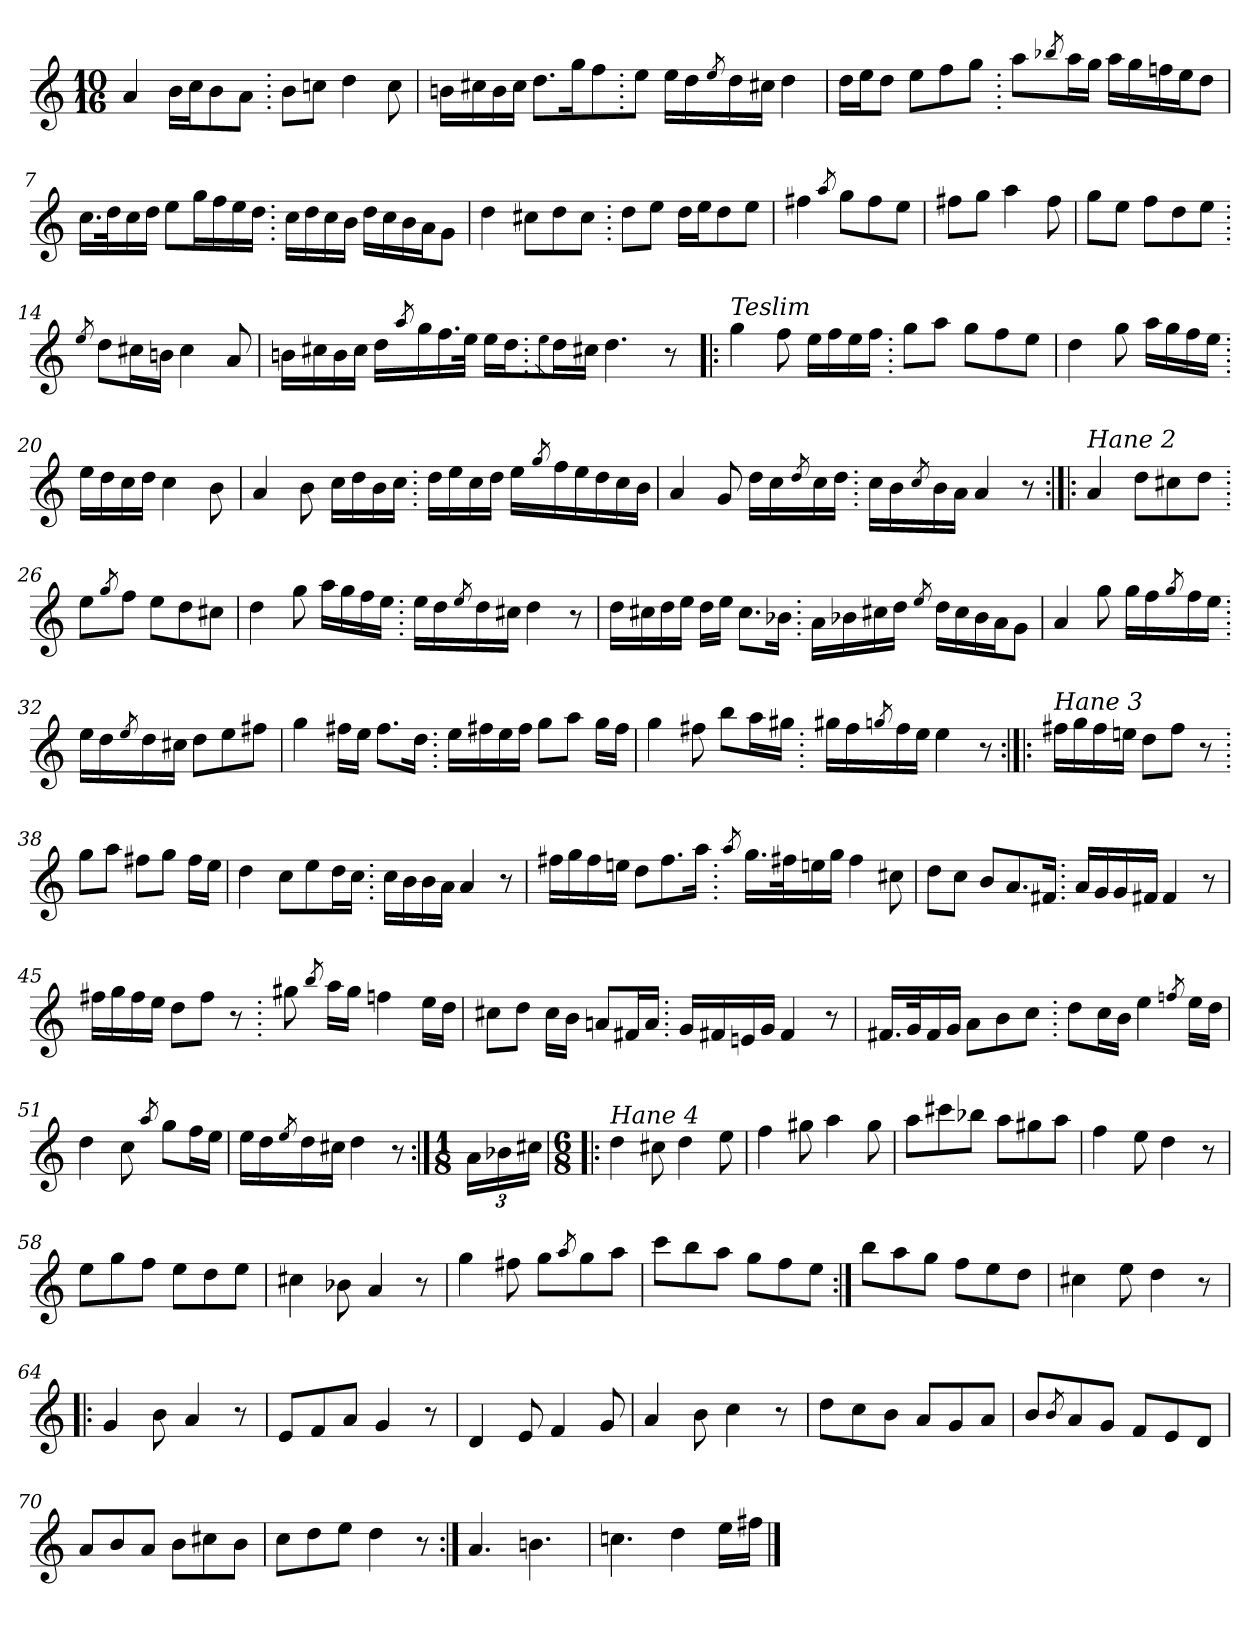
**kern
*part1
*staff1
*clefG2
*k[]
*M10/16
=1
4a/
16b\LL
16cc\J
8b\
8a\J
=2.
8b\L
8ccn\J
4dd\
8cc\
=3
16bn\LL
16cc#X\
16b\
16cc#\JJ
8.dd\L
16gg\K
8ff\
=4.
8ee\J
16ee\LL
16dd\
8qee/
16dd\
16cc#X\JJ
4dd\
=5
16dd\LL
16ee\J
8dd\J
8ee\L
8ff\
8gg\J
!!LO:LB:g=z
=6.
8aa\L
8qbb-X/
16aa\L
16gg\JJ
16aa\LL
16gg\
16ffn\
16ee\J
8dd\J
=7
16.cc\LL
32dd\K
16cc\
16dd\JJ
8ee\L
16gg\L
16ff\
16ee\
16dd\JJ
=8.
16cc\LL
16dd\
16cc\
16b\JJ
16dd\LL
16cc\
16b\
16a\J
8g\J
!!LO:LB:g=z
=9
4dd\
8cc#X\L
8dd\
8cc#\J
=10.
8dd\L
8ee\J
16dd\LL
16ee\J
8dd\
8ee\J
=11
4ff#X\
8qaa/
8gg\L
8ff#\
8ee\J
=12
8ff#X\L
8gg\J
4aa\
8ff#\
!!LO:LB:g=z
=13
8gg\L
8ee\J
8ff\L
8dd\
8ee\J
=14.
8qee/
8dd\L
16cc#X\L
16bn\JJ
4cc#\
8a/
=15
16bn\LL
16cc#X\
16b\
16cc#\JJ
16dd\LL
8qaa/
16gg\
16.ff\
32ee\JJk
16ee\LL
16dd\
=16.
8qee/
16dd\
16cc#X\JJ
4.dd\
8r
=17!|:
!LO:TX:a:i:t=Teslim
4gg\
8ff\
16ee\LL
16ff\
16ee\
16ff\JJ
!!LO:LB:g=z
=18.
8gg\L
8aa\J
8gg\L
8ff\
8ee\J
=19
4dd\
8gg\
16aa\LL
16gg\
16ff\
16ee\JJ
=20.
16ee\LL
16dd\
16cc\
16dd\JJ
4cc\
8b\
=21
4a/
8b\
16cc\LL
16dd\
16b\
16cc\JJ
=22.
16dd\LL
16ee\
16cc\
16dd\JJ
16ee\LL
8qgg/
16ff\
16ee\
16dd\
16cc\
16b\JJ
!!LO:LB:g=z
=23
4a/
8g/
16dd\LL
16cc\
8qdd/
16cc\
16dd\JJ
=24.
16cc\LL
16b\
8qcc/
16b\
16a\JJ
4a/
8r
=25:|!|:
!LO:TX:a:i:t=Hane 2
4a/
8dd\L
8cc#X\
8dd\J
=26.
8ee\L
8qgg/
8ff\J
8ee\L
8dd\
8cc#X\J
=27
4dd\
8gg\
16aa\LL
16gg\
16ff\
16ee\JJ
!!LO:LB:g=z
=28.
16ee\LL
16dd\
8qee/
16dd\
16cc#X\JJ
4dd\
8r
=29
16dd\LL
16cc#X\
16dd\
16ee\JJ
16dd\LL
16ee\JJ
8.cc#\L
16b-X\Jk
=30.
16a\LL
16b-X\
16cc#X\
16dd\JJ
8qee/
16dd\LL
16cc#\
16b-\
16a\J
8g\J
=31
4a/
8gg\
16gg\LL
16ff\
8qgg/
16ff\
16ee\JJ
=32.
16ee\LL
16dd\
8qee/
16dd\
16cc#X\JJ
8dd\L
8ee\
8ff#X\J
!!LO:LB:g=z
=33
4gg\
16ff#X\LL
16ee\JJ
8.ff#\L
16dd\Jk
=34.
16ee\LL
16ff#X\
16ee\
16ff#\JJ
8gg\L
8aa\J
16gg\LL
16ff#\JJ
=35
4gg\
8ff#X\
8bb\L
16aa\L
16gg#X\JJ
=36.
16gg#X\LL
16ff\
8qggn/
16ff\
16ee\JJ
4ee\
8r
=37:|!|:
!LO:TX:a:i:t=Hane 3
16ff#X\LL
16gg\
16ff#\
16een\JJ
8dd\L
8ff#\J
8r
!!LO:LB:g=z
=38.
8gg\L
8aa\J
8ff#X\L
8gg\J
16ff#\LL
16ee\JJ
=39
4dd\
8cc\L
8ee\
16dd\L
16cc\JJ
=40.
16cc\LL
16b\
16b\
16a\JJ
4a/
8r
=41
16ff#X\LL
16gg\
16ff#\
16een\JJ
8dd\L
8.ff#\
16aa\Jk
=42.
8qaa/
16.gg\LL
32ff#X\K
16een\
16gg\JJ
4ff#\
8cc#X\
=43
8dd\L
8cc\J
8b/L
8.a/
16f#X/Jk
!!LO:PB:g=z
=44.
16a/LL
16g/
16g/
16f#X/JJ
4f#/
8r
=45
16ff#X\LL
16gg\
16ff#\
16ee\JJ
8dd\L
8ff#\J
8r
=46.
8gg#X\
8qbb/
16aa\LL
16gg#\JJ
4ffn\
16ee\LL
16dd\JJ
=47
8cc#X\L
8dd\J
16cc#\LL
16b\JJ
8an/L
16f#X/L
16a/JJ
=48.
16g/LL
16f#X/
16en/
16g/JJ
4f#/
8r
!!LO:LB:g=z
=49
16.f#X/LL
32g/K
16f#/
16g/JJ
8a\L
8b\
8cc\J
=50.
8dd\L
16cc\L
16b\JJ
4ee\
8qffn/
16ee\LL
16dd\JJ
=51
4dd\
8cc\
8qaa/
8gg\L
16ff\L
16ee\JJ
=52
16ee\LL
16dd\
8qee/
16dd\
16cc#X\JJ
4dd\
8r
=53:|!
*M1/8
*Xbrackettup
24a\LL
24b-X\
24cc#X\JJ
=54!|:
*M6/8
!LO:TX:a:i:t=Hane 4
4dd\
8cc#X\
4dd\
8ee\
!!LO:LB:g=z
=55
4ff\
8gg#X\
4aa\
8gg#\
=56
8aa\L
8ccc#X\
8bb-X\J
8aa\L
8gg#X\
8aa\J
=57
4ff\
8ee\
4dd\
8r
=58
8ee\L
8gg\
8ff\J
8ee\L
8dd\
8ee\J
=59
4cc#X\
8b-X\
4a/
8r
=60
4gg\
8ff#X\
8gg\L
8qaa/
8gg\
8aa\J
!!LO:LB:g=z
=61
8ccc\L
8bb\
8aa\J
8gg\L
8ff\
8ee\J
=62:|!
8bb\L
8aa\
8gg\J
8ff\L
8ee\
8dd\J
=63
4cc#X\
8ee\
4dd\
8r
=64!|:
4g/
8b\
4a/
8r
=65
8e/L
8f/
8a/J
4g/
8r
=66
4d/
8e/
4f/
8g/
!!LO:LB:g=z
=67
4a/
8b\
4cc\
8r
=68
8dd\L
8cc\
8b\J
8a/L
8g/
8a/J
=69
8b/L
8qb/
8a/
8g/J
8f/L
8e/
8d/J
!!LO:LB:g=z
=70
8a/L
8b/
8a/J
8b\L
8cc#X\
8b\J
=71
8cc\L
8dd\
8ee\J
4dd\
8r
=72:|!
4.a/
4.bn\
=73
4.ccn\
4dd\
16ee\LL
16ff#X\JJ
==
*-
